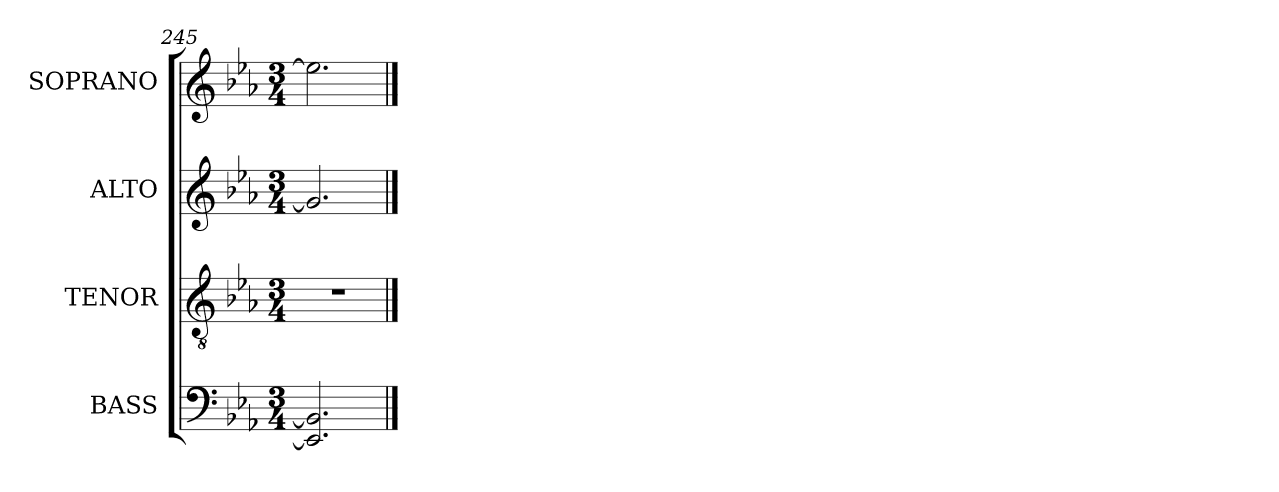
**kern	**kern	**kern	**kern
*part4	*part3	*part2	*part1
*staff4	*staff3	*staff2	*staff1
*I"BASS	*I"TENOR	*I"ALTO	*I"SOPRANO
*I'B.	*I'T.	*I'A.	*I'S.
*clefF4	*clefGv2	*clefG2	*clefG2
*	*ITrd7c12	*	*
*k[b-e-a-]	*k[b-e-a-]	*k[b-e-a-]	*k[b-e-a-]
*E-:	*E-:	*E-:	*E-:
*M3/4	*M3/4	*M3/4	*M3/4
=245	=245	=245	=245
!	!LO:N:vis=1	!	!
2.EE-i/] 2.BB-i]	2.r	2.gi/]	2.ee-i\]
==	==	==	==
*-	*-	*-	*-
